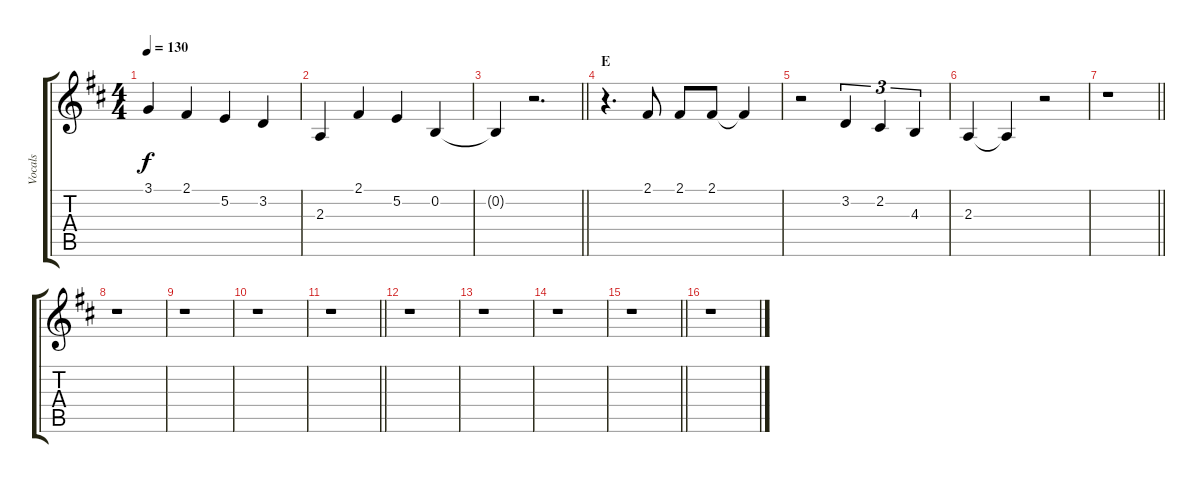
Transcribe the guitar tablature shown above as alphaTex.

\track ("Vocals" "Vocals") {instrument altosax}
\staff {score tabs}
\tuning (E4 B3 G3 D3 A2 E2) {hide}
\ts (4 4)
\tempo 130
\clef g2
\ks d
3.1.4{dy f} 2.1.4 5.2.4 3.2.4 |
2.3.4 2.1.4 5.2.4 0.2.4 |
\barLineRight lightlight
0.2{t}.4 r.2{d} |
\section ("" "E")
r.4{d} 2.1.8 2.1.8 2.1.8 2.1{t}.4 |
r.2 3.2.4{tu (3 2)} 2.2.4{tu (3 2)} 4.3.4{tu (3 2)} |
2.3.4 2.3{t}.4 r.2 |
\barLineRight lightlight
r.1 |
r.1 |
r.1 |
r.1 |
\barLineRight lightlight
r.1 |
r.1 |
r.1 |
r.1 |
\barLineRight lightlight
r.1 |
r.1
